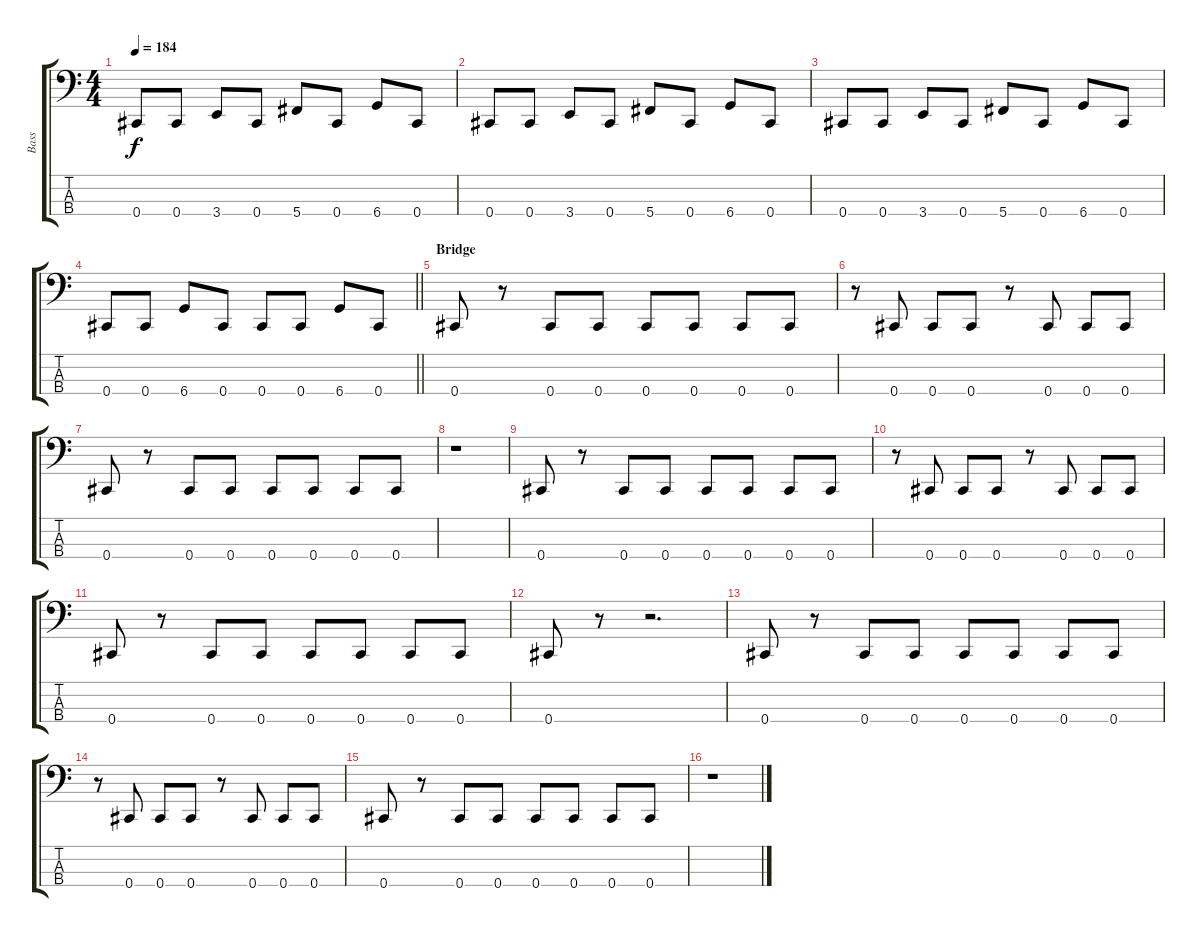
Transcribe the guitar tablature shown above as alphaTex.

\track ("Bass" "Bass") {instrument electricbasspick}
\staff {score tabs}
\tuning (Gb2 Db2 Ab1 Db1) {hide}
\ts (4 4)
\tempo 184
\clef f4
\ks c
0.4.8{dy f} 0.4.8 3.4.8 0.4.8 5.4.8 0.4.8 6.4.8 0.4.8 |
0.4.8 0.4.8 3.4.8 0.4.8 5.4.8 0.4.8 6.4.8 0.4.8 |
0.4.8 0.4.8 3.4.8 0.4.8 5.4.8 0.4.8 6.4.8 0.4.8 |
\barLineRight lightlight
0.4.8 0.4.8 6.4.8 0.4.8 0.4.8 0.4.8 6.4.8 0.4.8 |
\section ("" "Bridge")
0.4.8 r.8 0.4.8 0.4.8 0.4.8 0.4.8 0.4.8 0.4.8 |
r.8 0.4.8 0.4.8 0.4.8 r.8 0.4.8 0.4.8 0.4.8 |
0.4.8 r.8 0.4.8 0.4.8 0.4.8 0.4.8 0.4.8 0.4.8 |
r.1 |
0.4.8 r.8 0.4.8 0.4.8 0.4.8 0.4.8 0.4.8 0.4.8 |
r.8 0.4.8 0.4.8 0.4.8 r.8 0.4.8 0.4.8 0.4.8 |
0.4.8 r.8 0.4.8 0.4.8 0.4.8 0.4.8 0.4.8 0.4.8 |
0.4.8 r.8 r.2{d} |
0.4.8 r.8 0.4.8 0.4.8 0.4.8 0.4.8 0.4.8 0.4.8 |
r.8 0.4.8 0.4.8 0.4.8 r.8 0.4.8 0.4.8 0.4.8 |
0.4.8 r.8 0.4.8 0.4.8 0.4.8 0.4.8 0.4.8 0.4.8 |
r.1
